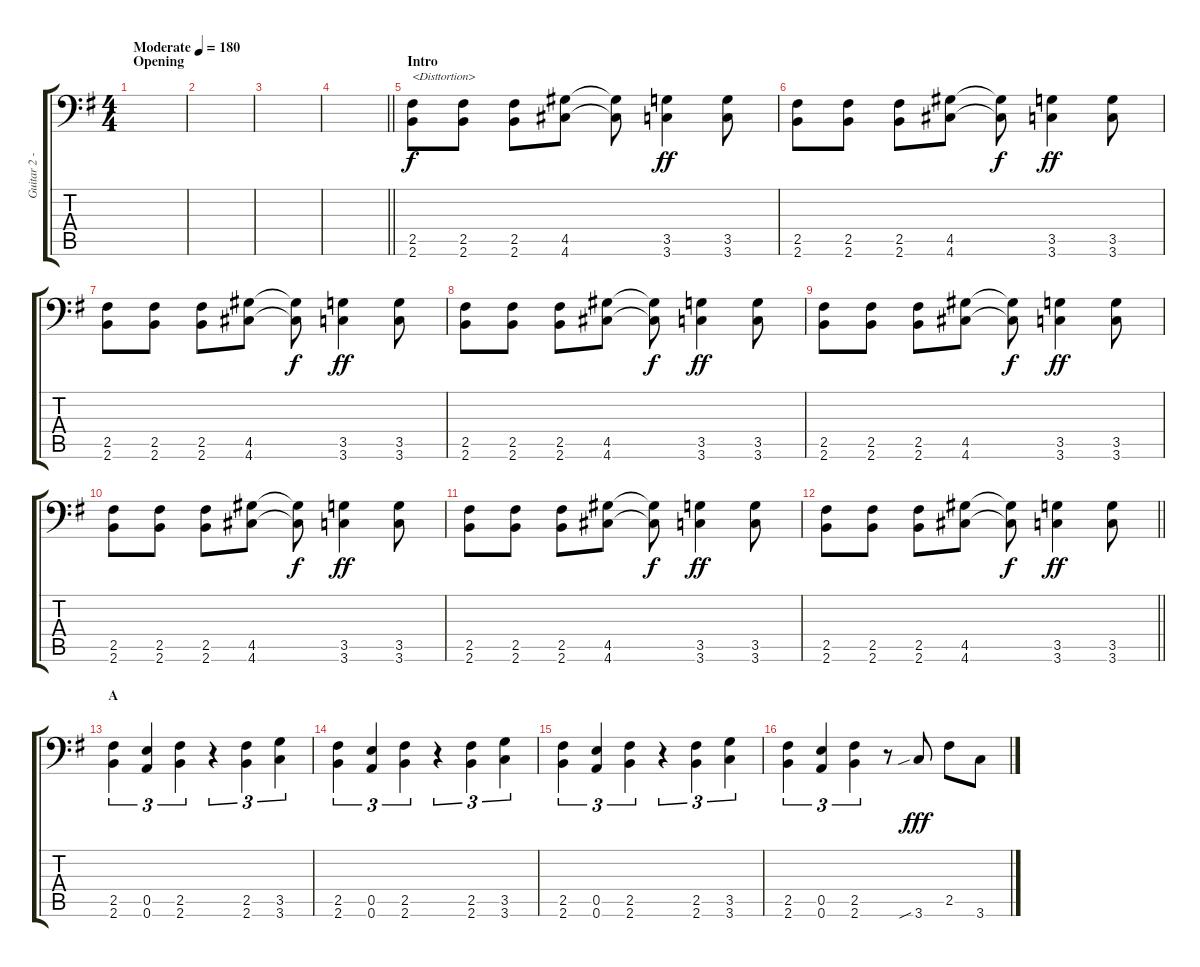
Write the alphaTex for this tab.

\track ("Guitar 2 - Aoi" "Guitar 2 -") {instrument distortionguitar}
\staff {score tabs}
\tuning (B3 Gb3 D3 A2 E2 A1) {hide}
\ts (4 4)
\section ("" "Opening")
\tempo (180 "Moderate")
\clef f4
\ks g
|
|
|
\barLineRight lightlight
|
\section ("" "Intro")
(2.5 2.6).8{txt "<Disttortion>"} (2.5 2.6).8 (2.5 2.6).8 (4.5 4.6).8 (4.5{t} 4.6{t}).8{dy f} (3.5 3.6).4{dy ff} (3.5 3.6).8 |
(2.5 2.6).8 (2.5 2.6).8 (2.5 2.6).8 (4.5 4.6).8 (4.5{t} 4.6{t}).8{dy f} (3.5 3.6).4{dy ff} (3.5 3.6).8 |
(2.5 2.6).8 (2.5 2.6).8 (2.5 2.6).8 (4.5 4.6).8 (4.5{t} 4.6{t}).8{dy f} (3.5 3.6).4{dy ff} (3.5 3.6).8 |
(2.5 2.6).8 (2.5 2.6).8 (2.5 2.6).8 (4.5 4.6).8 (4.5{t} 4.6{t}).8{dy f} (3.5 3.6).4{dy ff} (3.5 3.6).8 |
(2.5 2.6).8 (2.5 2.6).8 (2.5 2.6).8 (4.5 4.6).8 (4.5{t} 4.6{t}).8{dy f} (3.5 3.6).4{dy ff} (3.5 3.6).8 |
(2.5 2.6).8 (2.5 2.6).8 (2.5 2.6).8 (4.5 4.6).8 (4.5{t} 4.6{t}).8{dy f} (3.5 3.6).4{dy ff} (3.5 3.6).8 |
(2.5 2.6).8 (2.5 2.6).8 (2.5 2.6).8 (4.5 4.6).8 (4.5{t} 4.6{t}).8{dy f} (3.5 3.6).4{dy ff} (3.5 3.6).8 |
\barLineRight lightlight
(2.5 2.6).8 (2.5 2.6).8 (2.5 2.6).8 (4.5 4.6).8 (4.5{t} 4.6{t}).8{dy f} (3.5 3.6).4{dy ff} (3.5 3.6).8 |
\section ("" "A")
(2.5 2.6).4{tu (3 2)} (0.5 0.6).4{tu (3 2)} (2.5 2.6).4{tu (3 2)} r.4{tu (3 2)} (2.5 2.6).4{tu (3 2)} (3.5 3.6).4{tu (3 2)} |
(2.5 2.6).4{tu (3 2)} (0.5 0.6).4{tu (3 2)} (2.5 2.6).4{tu (3 2)} r.4{tu (3 2)} (2.5 2.6).4{tu (3 2)} (3.5 3.6).4{tu (3 2)} |
(2.5 2.6).4{tu (3 2)} (0.5 0.6).4{tu (3 2)} (2.5 2.6).4{tu (3 2)} r.4{tu (3 2)} (2.5 2.6).4{tu (3 2)} (3.5 3.6).4{tu (3 2)} |
(2.5 2.6).4{tu (3 2)} (0.5 0.6).4{tu (3 2)} (2.5 2.6).4{tu (3 2)} r.8 3.6{sib}.8{dy fff} 2.5.8 3.6.8
